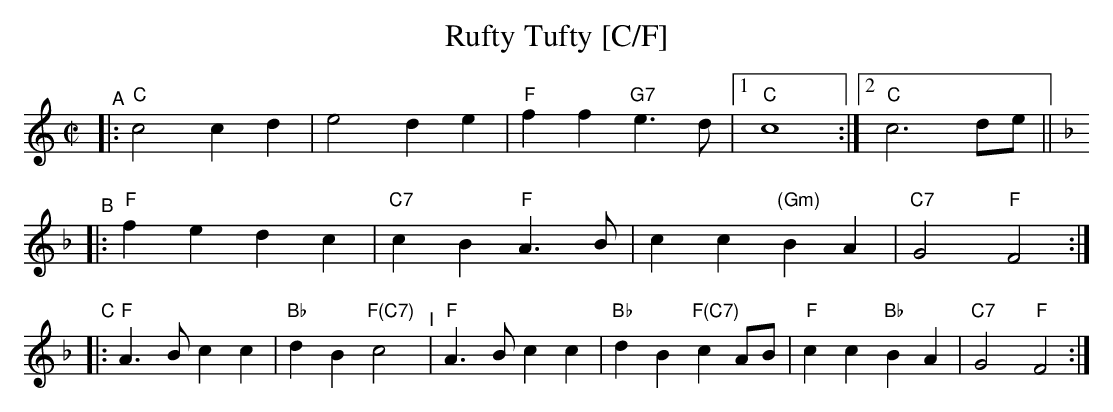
X:1
T: Rufty Tufty [C/F]
M: C|
L: 1/4
K: C
"^A"|: "C"c2 cd | e2 de | "F"ff "G7"e>d |1 "C"c4 :|2 "C"c3 d/e/ ||
K: F
"^B"|: "F"fe dc | "C7"cB "F"A>B | cc "(Gm)"BA | "C7"G2 "F"F2 :|
"^C"|: "F"A>B cc | "Bb"dB "F(C7)"c2 \
"^I"|  "F"A>B cc | "Bb"dB "F(C7)"cA/B/ | "F"cc "Bb"BA | "C7"G2 "F"F2 :|
